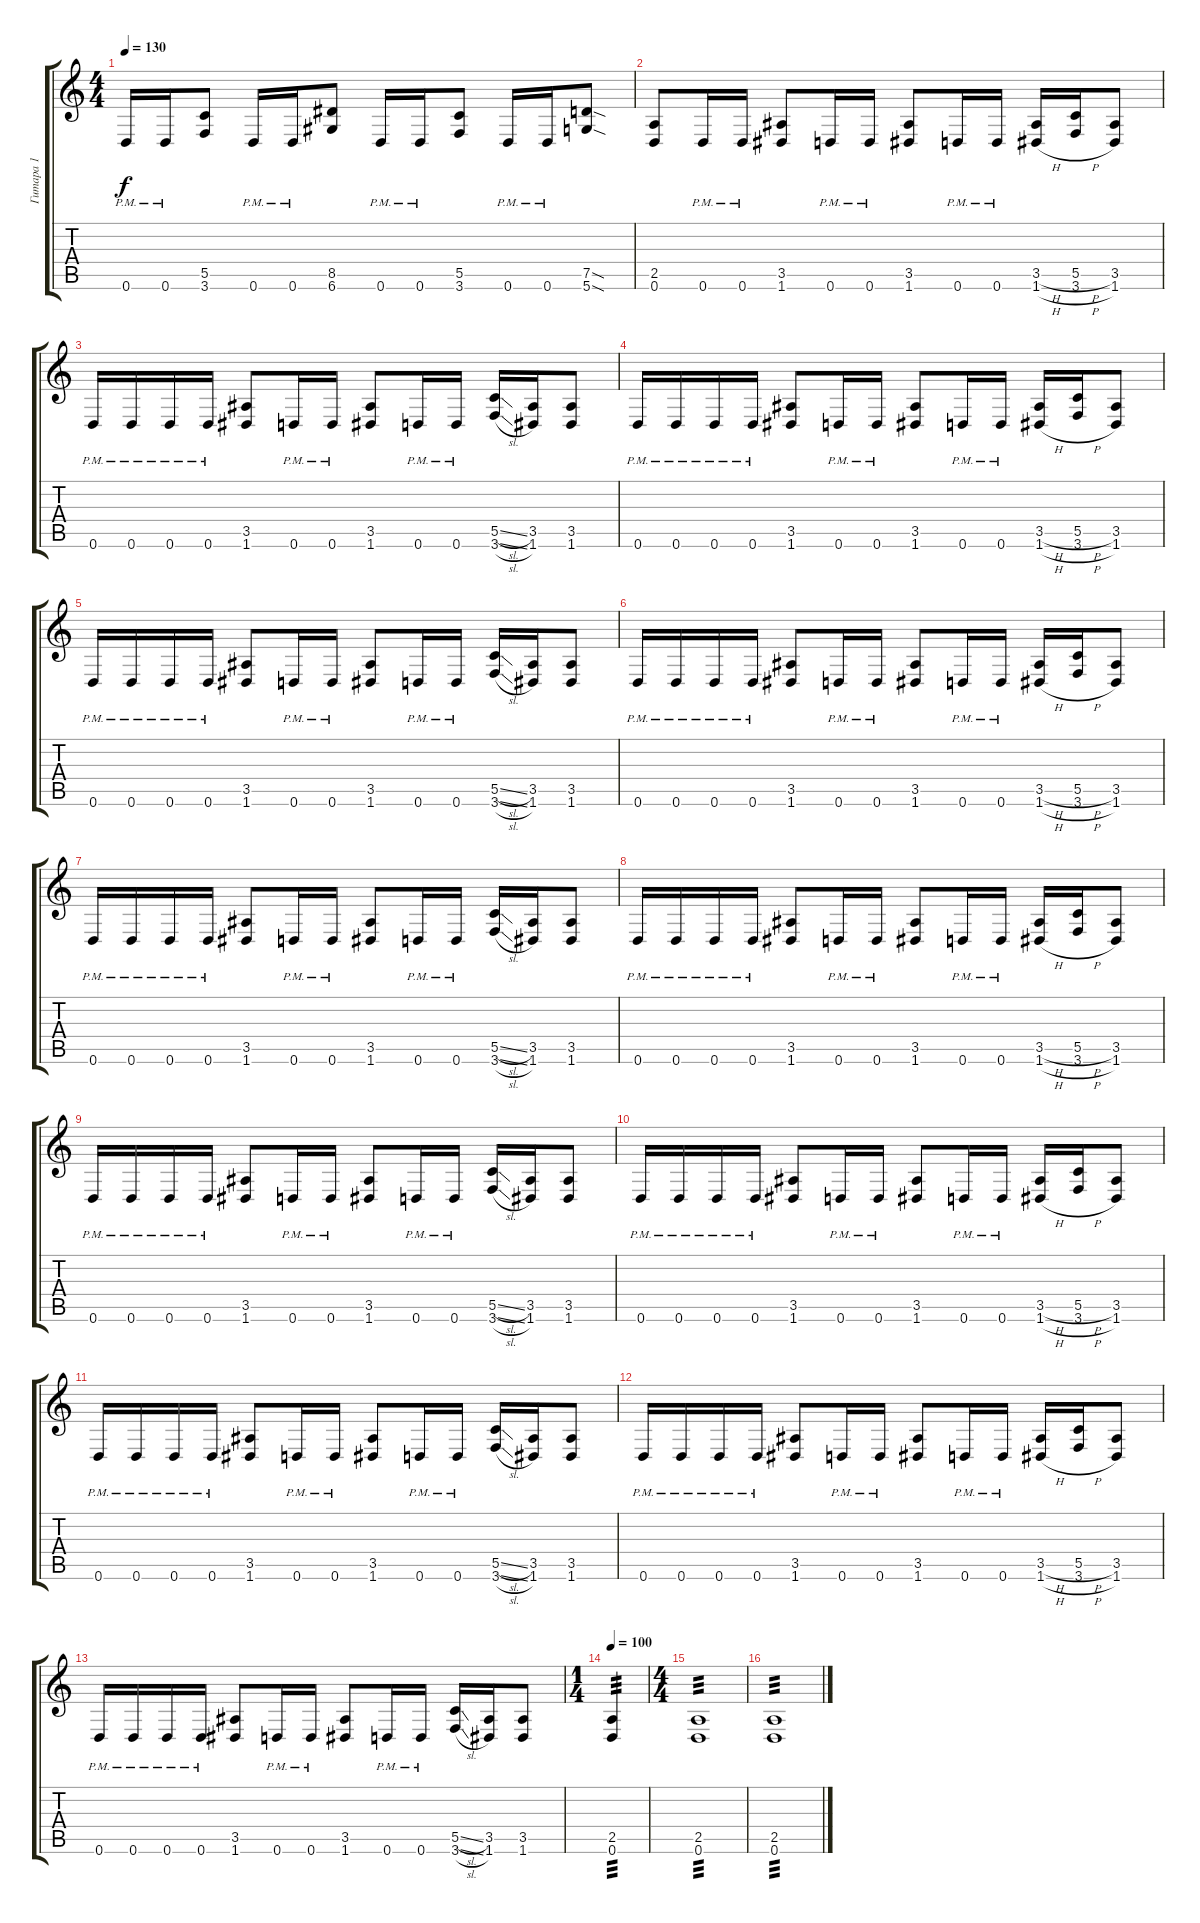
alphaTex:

\track ("Гитара 1" "Гитара 1") {instrument distortionguitar}
\staff {score tabs}
\tuning (D4 A3 F3 C3 G2 D2) {hide}
\ts (4 4)
\tempo 130
\clef g2
\ks c
0.6{pm}.16{dy f} 0.6{pm}.16 (5.5 3.6).8 0.6{pm}.16 0.6{pm}.16 (8.5 6.6).8 0.6{pm}.16 0.6{pm}.16 (5.5 3.6).8 0.6{pm}.16 0.6{pm}.16 (7.5{sod} 5.6{sod}).8 |
(2.5 0.6).8 0.6{pm}.16 0.6{pm}.16 (3.5 1.6).8 0.6{pm}.16 0.6{pm}.16 (3.5 1.6).8 0.6{pm}.16 0.6{pm}.16 (3.5{h} 1.6{h}).16 (5.5{h} 3.6{h}).16 (3.5 1.6).8 |
0.6{pm}.16 0.6{pm}.16 0.6{pm}.16 0.6{pm}.16 (3.5 1.6).8 0.6{pm}.16 0.6{pm}.16 (3.5 1.6).8 0.6{pm}.16 0.6{pm}.16 (5.5{sl} 3.6{sl}).16 (3.5 1.6).16 (3.5 1.6).8 |
0.6{pm}.16 0.6{pm}.16 0.6{pm}.16 0.6{pm}.16 (3.5 1.6).8 0.6{pm}.16 0.6{pm}.16 (3.5 1.6).8 0.6{pm}.16 0.6{pm}.16 (3.5{h} 1.6{h}).16 (5.5{h} 3.6{h}).16 (3.5 1.6).8 |
0.6{pm}.16 0.6{pm}.16 0.6{pm}.16 0.6{pm}.16 (3.5 1.6).8 0.6{pm}.16 0.6{pm}.16 (3.5 1.6).8 0.6{pm}.16 0.6{pm}.16 (5.5{sl} 3.6{sl}).16 (3.5 1.6).16 (3.5 1.6).8 |
0.6{pm}.16 0.6{pm}.16 0.6{pm}.16 0.6{pm}.16 (3.5 1.6).8 0.6{pm}.16 0.6{pm}.16 (3.5 1.6).8 0.6{pm}.16 0.6{pm}.16 (3.5{h} 1.6{h}).16 (5.5{h} 3.6{h}).16 (3.5 1.6).8 |
0.6{pm}.16 0.6{pm}.16 0.6{pm}.16 0.6{pm}.16 (3.5 1.6).8 0.6{pm}.16 0.6{pm}.16 (3.5 1.6).8 0.6{pm}.16 0.6{pm}.16 (5.5{sl} 3.6{sl}).16 (3.5 1.6).16 (3.5 1.6).8 |
0.6{pm}.16 0.6{pm}.16 0.6{pm}.16 0.6{pm}.16 (3.5 1.6).8 0.6{pm}.16 0.6{pm}.16 (3.5 1.6).8 0.6{pm}.16 0.6{pm}.16 (3.5{h} 1.6{h}).16 (5.5{h} 3.6{h}).16 (3.5 1.6).8 |
0.6{pm}.16 0.6{pm}.16 0.6{pm}.16 0.6{pm}.16 (3.5 1.6).8 0.6{pm}.16 0.6{pm}.16 (3.5 1.6).8 0.6{pm}.16 0.6{pm}.16 (5.5{sl} 3.6{sl}).16 (3.5 1.6).16 (3.5 1.6).8 |
0.6{pm}.16 0.6{pm}.16 0.6{pm}.16 0.6{pm}.16 (3.5 1.6).8 0.6{pm}.16 0.6{pm}.16 (3.5 1.6).8 0.6{pm}.16 0.6{pm}.16 (3.5{h} 1.6{h}).16 (5.5{h} 3.6{h}).16 (3.5 1.6).8 |
0.6{pm}.16 0.6{pm}.16 0.6{pm}.16 0.6{pm}.16 (3.5 1.6).8 0.6{pm}.16 0.6{pm}.16 (3.5 1.6).8 0.6{pm}.16 0.6{pm}.16 (5.5{sl} 3.6{sl}).16 (3.5 1.6).16 (3.5 1.6).8 |
0.6{pm}.16 0.6{pm}.16 0.6{pm}.16 0.6{pm}.16 (3.5 1.6).8 0.6{pm}.16 0.6{pm}.16 (3.5 1.6).8 0.6{pm}.16 0.6{pm}.16 (3.5{h} 1.6{h}).16 (5.5{h} 3.6{h}).16 (3.5 1.6).8 |
0.6{pm}.16 0.6{pm}.16 0.6{pm}.16 0.6{pm}.16 (3.5 1.6).8 0.6{pm}.16 0.6{pm}.16 (3.5 1.6).8 0.6{pm}.16 0.6{pm}.16 (5.5{sl} 3.6{sl}).16 (3.5 1.6).16 (3.5 1.6).8 |
\ts (1 4)
\tempo 100
(2.5 0.6).4{tp 3} |
\ts (4 4)
(2.5 0.6).1{tp 3} |
(2.5 0.6).1{tp 3}
